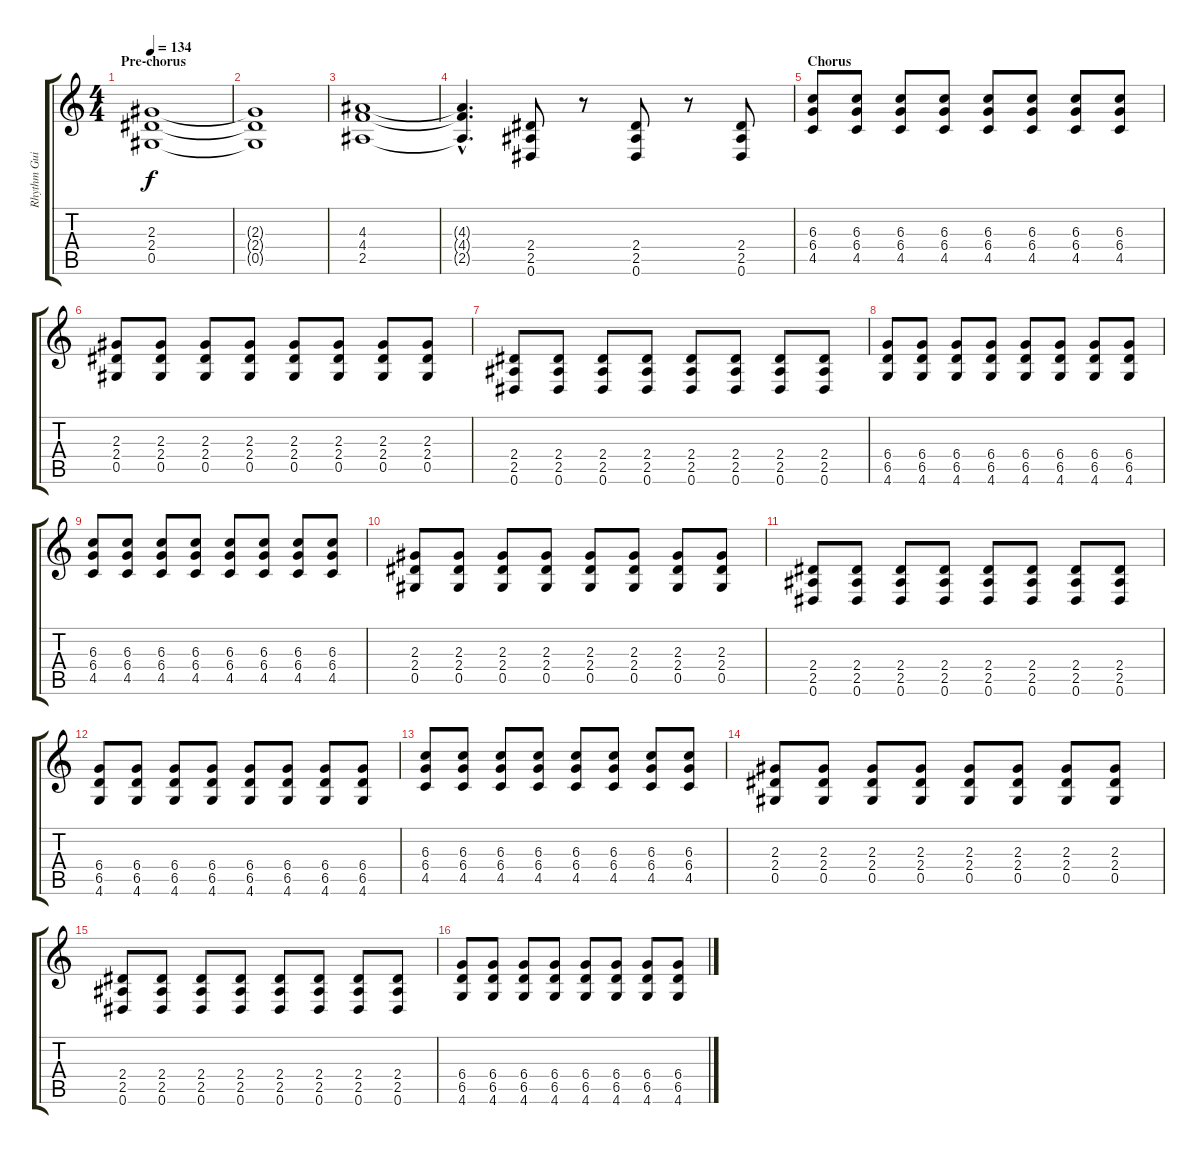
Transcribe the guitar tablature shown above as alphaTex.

\track ("Rhythm Guitar" "Rhythm Gui") {instrument distortionguitar}
\staff {score tabs}
\tuning (Eb4 Bb3 Gb3 Db3 Ab2 Eb2) {hide}
\ts (4 4)
\section ("" "Pre-chorus")
\tempo 134
\clef g2
\ks c
(2.3 2.4 0.5).1{dy f} |
(2.3{t} 2.4{t} 0.5{t}).1 |
(4.3 4.4 2.5).1 |
(4.3{hac t} 4.4{hac t} 2.5{hac t}).4{d} (2.4 2.5 0.6).8 r.8 (2.4 2.5 0.6).8 r.8 (2.4 2.5 0.6).8 |
\section ("" "Chorus")
(6.3 6.4 4.5).8{instrument overdrivenguitar} (6.3 6.4 4.5).8 (6.3 6.4 4.5).8 (6.3 6.4 4.5).8 (6.3 6.4 4.5).8 (6.3 6.4 4.5).8 (6.3 6.4 4.5).8 (6.3 6.4 4.5).8 |
(2.3 2.4 0.5).8 (2.3 2.4 0.5).8 (2.3 2.4 0.5).8 (2.3 2.4 0.5).8 (2.3 2.4 0.5).8 (2.3 2.4 0.5).8 (2.3 2.4 0.5).8 (2.3 2.4 0.5).8 |
(2.4 2.5 0.6).8 (2.4 2.5 0.6).8 (2.4 2.5 0.6).8 (2.4 2.5 0.6).8 (2.4 2.5 0.6).8 (2.4 2.5 0.6).8 (2.4 2.5 0.6).8 (2.4 2.5 0.6).8 |
(6.4 6.5 4.6).8 (6.4 6.5 4.6).8 (6.4 6.5 4.6).8 (6.4 6.5 4.6).8 (6.4 6.5 4.6).8 (6.4 6.5 4.6).8 (6.4 6.5 4.6).8 (6.4 6.5 4.6).8 |
(6.3 6.4 4.5).8{instrument overdrivenguitar} (6.3 6.4 4.5).8 (6.3 6.4 4.5).8 (6.3 6.4 4.5).8 (6.3 6.4 4.5).8 (6.3 6.4 4.5).8 (6.3 6.4 4.5).8 (6.3 6.4 4.5).8 |
(2.3 2.4 0.5).8 (2.3 2.4 0.5).8 (2.3 2.4 0.5).8 (2.3 2.4 0.5).8 (2.3 2.4 0.5).8 (2.3 2.4 0.5).8 (2.3 2.4 0.5).8 (2.3 2.4 0.5).8 |
(2.4 2.5 0.6).8 (2.4 2.5 0.6).8 (2.4 2.5 0.6).8 (2.4 2.5 0.6).8 (2.4 2.5 0.6).8 (2.4 2.5 0.6).8 (2.4 2.5 0.6).8 (2.4 2.5 0.6).8 |
(6.4 6.5 4.6).8 (6.4 6.5 4.6).8 (6.4 6.5 4.6).8 (6.4 6.5 4.6).8 (6.4 6.5 4.6).8 (6.4 6.5 4.6).8 (6.4 6.5 4.6).8 (6.4 6.5 4.6).8 |
\section ("" "")
(6.3 6.4 4.5).8{instrument overdrivenguitar} (6.3 6.4 4.5).8 (6.3 6.4 4.5).8 (6.3 6.4 4.5).8 (6.3 6.4 4.5).8 (6.3 6.4 4.5).8 (6.3 6.4 4.5).8 (6.3 6.4 4.5).8 |
(2.3 2.4 0.5).8 (2.3 2.4 0.5).8 (2.3 2.4 0.5).8 (2.3 2.4 0.5).8 (2.3 2.4 0.5).8 (2.3 2.4 0.5).8 (2.3 2.4 0.5).8 (2.3 2.4 0.5).8 |
(2.4 2.5 0.6).8 (2.4 2.5 0.6).8 (2.4 2.5 0.6).8 (2.4 2.5 0.6).8 (2.4 2.5 0.6).8 (2.4 2.5 0.6).8 (2.4 2.5 0.6).8 (2.4 2.5 0.6).8 |
(6.4 6.5 4.6).8 (6.4 6.5 4.6).8 (6.4 6.5 4.6).8 (6.4 6.5 4.6).8 (6.4 6.5 4.6).8 (6.4 6.5 4.6).8 (6.4 6.5 4.6).8 (6.4 6.5 4.6).8
